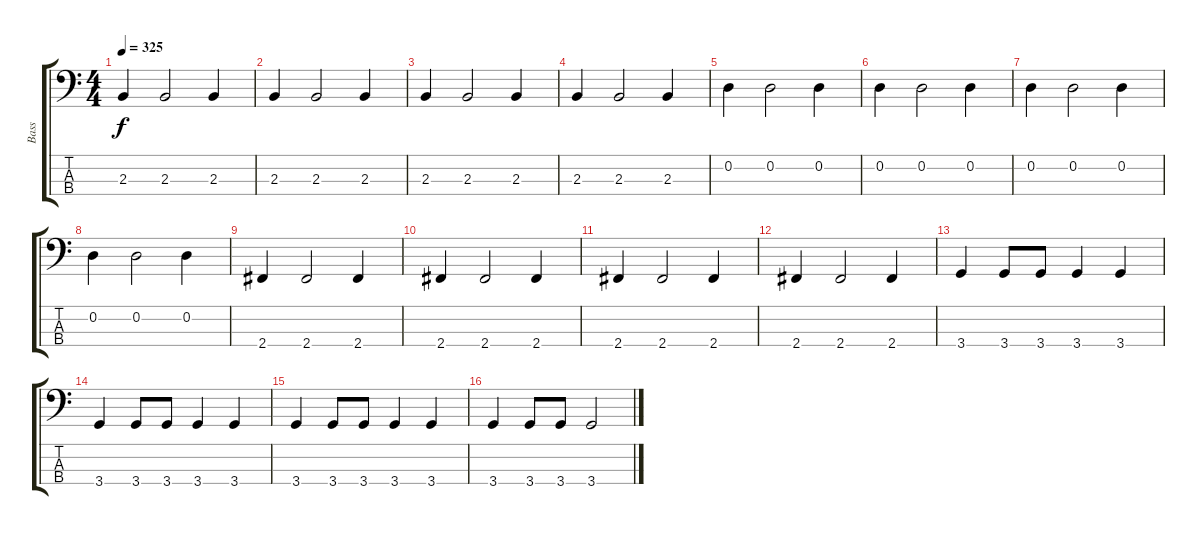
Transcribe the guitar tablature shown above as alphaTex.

\track ("Bass" "Bass") {instrument electricbasspick}
\staff {score tabs}
\tuning (G2 D2 A1 E1) {hide}
\ts (4 4)
\tempo 325
\clef f4
\ks c
2.3.4{dy f} 2.3.2 2.3.4 |
2.3.4 2.3.2 2.3.4 |
2.3.4 2.3.2 2.3.4 |
2.3.4 2.3.2 2.3.4 |
0.2.4 0.2.2 0.2.4 |
0.2.4 0.2.2 0.2.4 |
0.2.4 0.2.2 0.2.4 |
0.2.4 0.2.2 0.2.4 |
2.4.4 2.4.2 2.4.4 |
2.4.4 2.4.2 2.4.4 |
2.4.4 2.4.2 2.4.4 |
2.4.4 2.4.2 2.4.4 |
3.4.4 3.4.8 3.4.8 3.4.4 3.4.4 |
3.4.4 3.4.8 3.4.8 3.4.4 3.4.4 |
3.4.4 3.4.8 3.4.8 3.4.4 3.4.4 |
3.4.4 3.4.8 3.4.8 3.4.2
